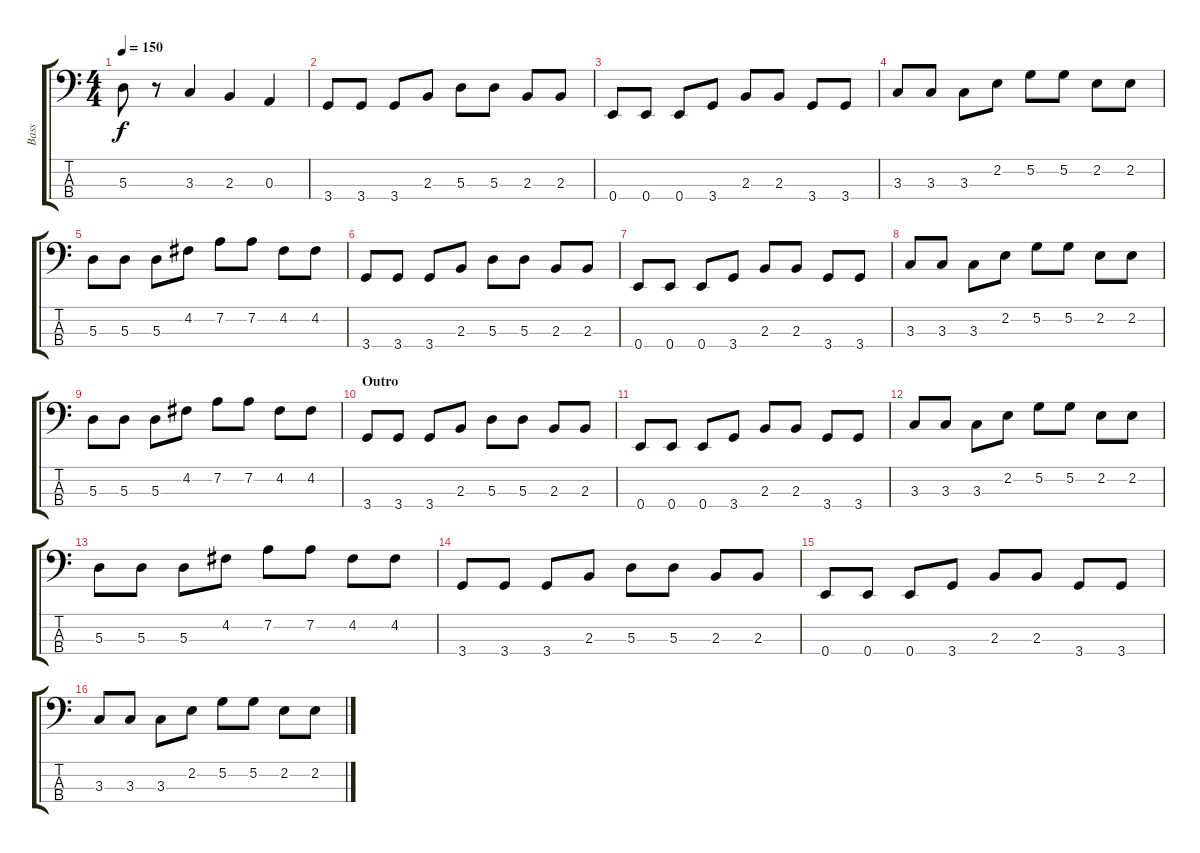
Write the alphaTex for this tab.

\track ("Bass" "Bass") {instrument electricbassfinger}
\staff {score tabs}
\tuning (G2 D2 A1 E1) {hide}
\ts (4 4)
\tempo 150
\clef f4
\ks c
5.3.8{dy f} r.8 3.3.4 2.3.4 0.3.4 |
3.4.8 3.4.8 3.4.8 2.3.8 5.3.8 5.3.8 2.3.8 2.3.8 |
0.4.8 0.4.8 0.4.8 3.4.8 2.3.8 2.3.8 3.4.8 3.4.8 |
3.3.8 3.3.8 3.3.8 2.2.8 5.2.8 5.2.8 2.2.8 2.2.8 |
5.3.8 5.3.8 5.3.8 4.2.8 7.2.8 7.2.8 4.2.8 4.2.8 |
3.4.8 3.4.8 3.4.8 2.3.8 5.3.8 5.3.8 2.3.8 2.3.8 |
0.4.8 0.4.8 0.4.8 3.4.8 2.3.8 2.3.8 3.4.8 3.4.8 |
3.3.8 3.3.8 3.3.8 2.2.8 5.2.8 5.2.8 2.2.8 2.2.8 |
5.3.8 5.3.8 5.3.8 4.2.8 7.2.8 7.2.8 4.2.8 4.2.8 |
\section ("" "Outro")
3.4.8 3.4.8 3.4.8 2.3.8 5.3.8 5.3.8 2.3.8 2.3.8 |
0.4.8 0.4.8 0.4.8 3.4.8 2.3.8 2.3.8 3.4.8 3.4.8 |
3.3.8 3.3.8 3.3.8 2.2.8 5.2.8 5.2.8 2.2.8 2.2.8 |
5.3.8 5.3.8 5.3.8 4.2.8 7.2.8 7.2.8 4.2.8 4.2.8 |
3.4.8 3.4.8 3.4.8 2.3.8 5.3.8 5.3.8 2.3.8 2.3.8 |
0.4.8 0.4.8 0.4.8 3.4.8 2.3.8 2.3.8 3.4.8 3.4.8 |
3.3.8 3.3.8 3.3.8 2.2.8 5.2.8 5.2.8 2.2.8 2.2.8
